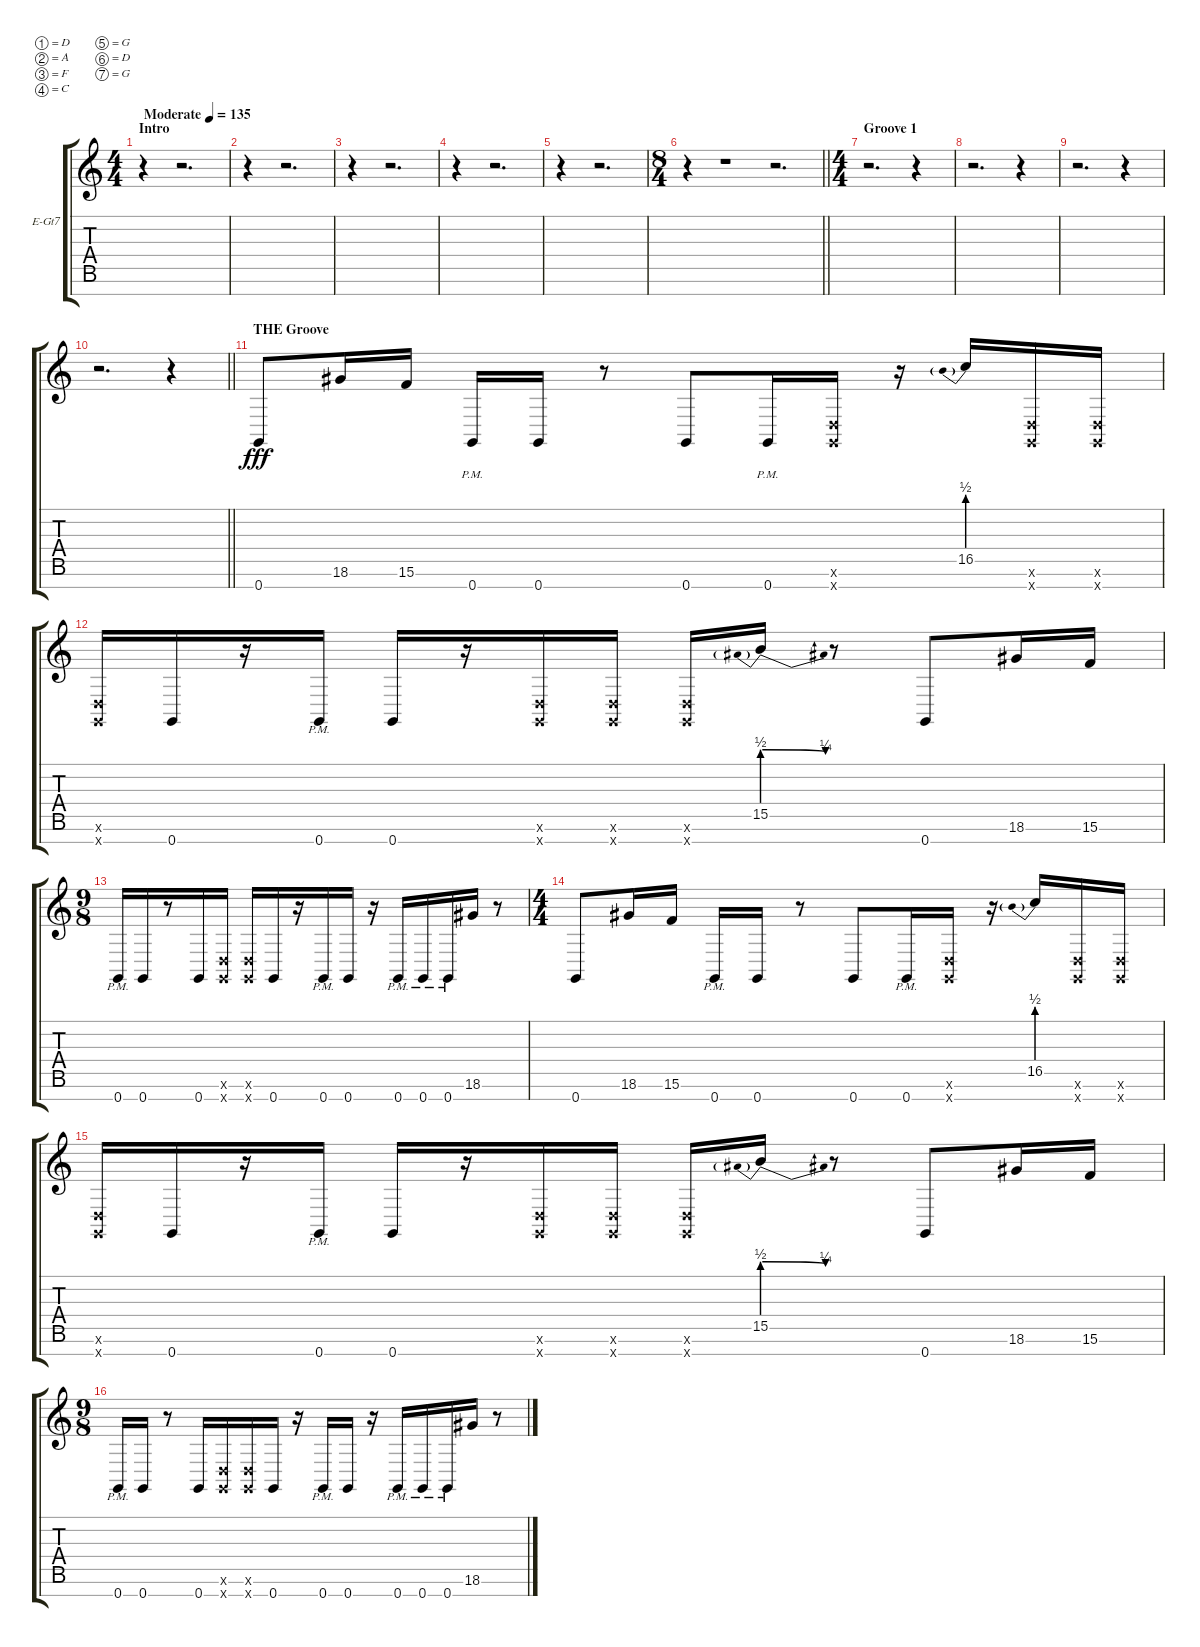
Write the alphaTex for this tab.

\bracketExtendMode groupsimilarinstruments
\firstSystemTrackNameOrientation horizontal
\otherSystemsTrackNameOrientation horizontal
\track ("Guitare 2" "E-Gt7") {instrument distortionguitar}
\staff {score tabs}
\tuning (D4 A3 F3 C3 G2 D2 G1)
\ts (4 4)
\beaming (8 2 2 2 2)
\section ("" "Intro")
\tempo (135 "Moderate")
\clef g2
\ks c
r.4{dy fff instrument distortionguitar} r.2{d} |
r.4 r.2{d} |
r.4 r.2{d} |
r.4 r.2{d} |
r.4 r.2{d} |
\ts (8 4)
\beaming (8 4 4 4 4)
\barLineRight lightlight
r.4 r.1 r.2{d} |
\ts (4 4)
\beaming (8 2 2 2 2)
\section ("" "Groove 1")
r.2{d} r.4 |
r.2{d} r.4 |
r.2{d} r.4 |
\barLineRight lightlight
r.2{d} r.4 |
\section ("" "THE Groove")
0.7.8 18.6.16 15.6.16 0.7{pm}.16 0.7.16 r.8 0.7.8 0.7{pm}.16 (0.6{x} 0.7{x}).16 r.16 16.5{be (prebend 0 2 60 2)}.16 (0.6{x} 0.7{x}).16 (0.6{x} 0.7{x}).16 |
(0.6{x} 0.7{x}).16 0.7.16 r.16 0.7{pm}.16 0.7.16 r.16 (0.6{x} 0.7{x}).16 (0.6{x} 0.7{x}).16 (0.6{x} 0.7{x}).16 15.5{be (prebendrelease 0 2 60 1)}.16 r.8 0.7.8 18.6.16 15.6.16 |
\ts (9 8)
\beaming (8 3 3 3)
0.7{pm}.16 0.7.16 r.8 0.7.16 (0.6{x} 0.7{x}).16 (0.6{x} 0.7{x}).16 0.7.16 r.16 0.7{pm}.16 0.7.16 r.16 0.7{pm}.16 0.7{pm}.16 0.7{pm}.16 18.6.16 r.8 |
\ts (4 4)
\beaming (8 2 2 2 2)
0.7.8 18.6.16 15.6.16 0.7{pm}.16 0.7.16 r.8 0.7.8 0.7{pm}.16 (0.6{x} 0.7{x}).16 r.16 16.5{be (prebend 0 2 60 2)}.16 (0.6{x} 0.7{x}).16 (0.6{x} 0.7{x}).16 |
(0.6{x} 0.7{x}).16 0.7.16 r.16 0.7{pm}.16 0.7.16 r.16 (0.6{x} 0.7{x}).16 (0.6{x} 0.7{x}).16 (0.6{x} 0.7{x}).16 15.5{be (prebendrelease 0 2 60 1)}.16 r.8 0.7.8 18.6.16 15.6.16 |
\ts (9 8)
\beaming (8 2 2 2 3)
0.7{pm}.16 0.7.16 r.8 0.7.16 (0.6{x} 0.7{x}).16 (0.6{x} 0.7{x}).16 0.7.16 r.16 0.7{pm}.16 0.7.16 r.16 0.7{pm}.16 0.7{pm}.16 0.7{pm}.16 18.6.16 r.8
